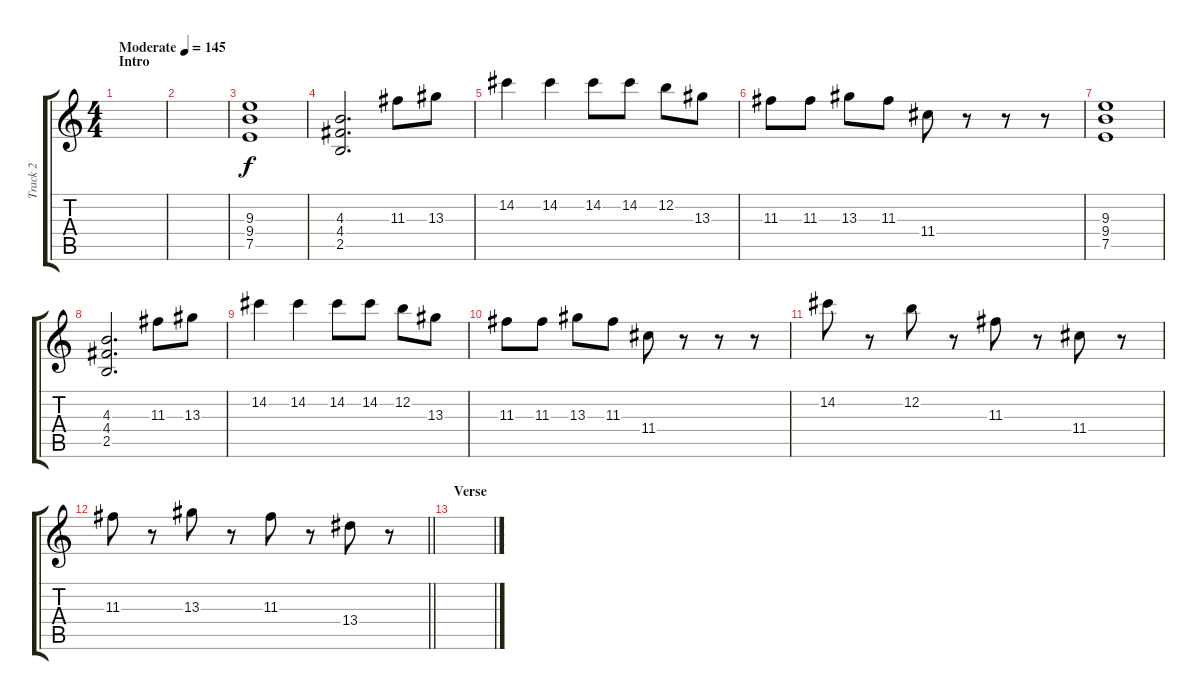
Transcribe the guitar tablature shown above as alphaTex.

\track ("Track 2" "Track 2") {instrument electricguitarclean}
\staff {score tabs}
\tuning (E4 B3 G3 D3 A2 E2) {hide}
\ts (4 4)
\section ("" "Intro")
\tempo (145 "Moderate")
\clef g2
\ks c
|
|
(9.3 9.4 7.5).1 |
(4.3 4.4 2.5).2{d} 11.3.8 13.3.8 |
14.2.4 14.2.4 14.2.8 14.2.8 12.2.8 13.3.8 |
11.3.8 11.3.8 13.3.8 11.3.8 11.4.8 r.8 r.8 r.8 |
(9.3 9.4 7.5).1 |
(4.3 4.4 2.5).2{d} 11.3.8 13.3.8 |
14.2.4 14.2.4 14.2.8 14.2.8 12.2.8 13.3.8 |
11.3.8 11.3.8 13.3.8 11.3.8 11.4.8 r.8 r.8 r.8 |
14.2.8 r.8 12.2.8 r.8 11.3.8 r.8 11.4.8 r.8 |
\barLineRight lightlight
11.3.8 r.8 13.3.8 r.8 11.3.8 r.8 13.4.8 r.8 |
\section ("" "Verse")
